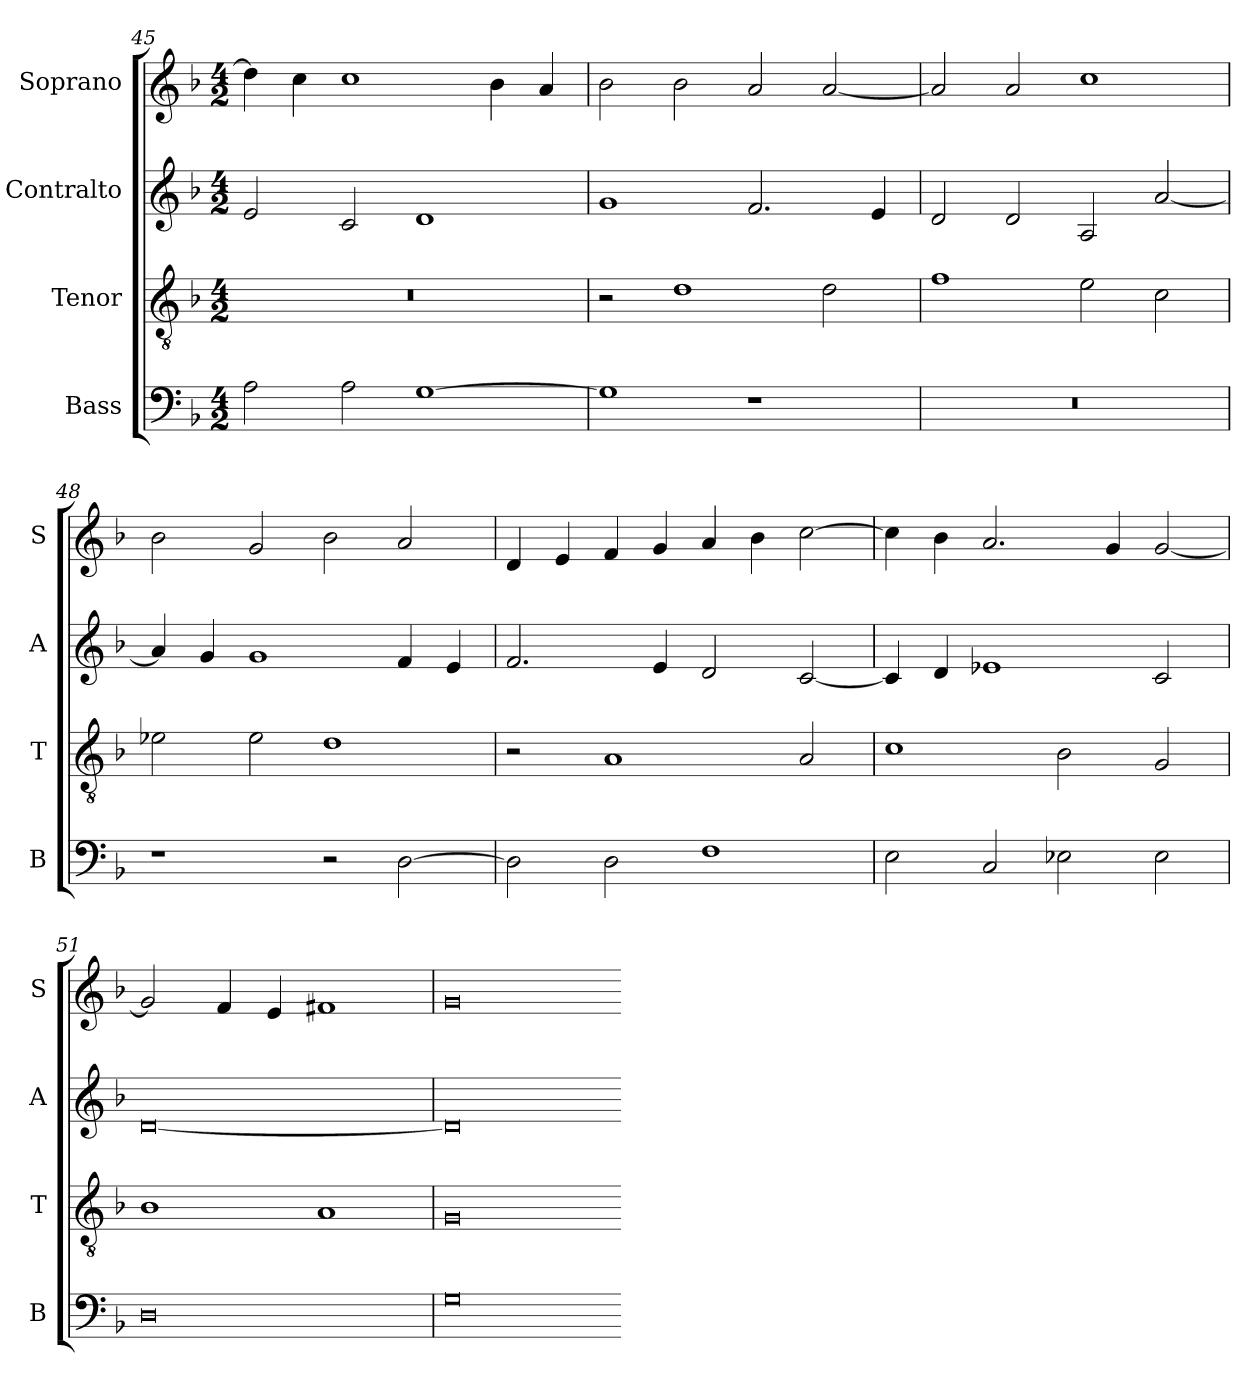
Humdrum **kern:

**kern	**kern	**kern	**kern
*part4	*part3	*part2	*part1
*staff4	*staff3	*staff2	*staff1
*I"Bass	*I"Tenor	*I"Contralto	*I"Soprano
*I'B	*I'T	*I'A	*I'S
*clefF4	*clefGv2	*clefG2	*clefG2
*k[b-]	*k[b-]	*k[b-]	*k[b-]
*G:dor	*G:dor	*G:dor	*G:dor
*M4/2	*M4/2	*M4/2	*M4/2
=45	=45	=45	=45
2A	0r	2e	4dd]
.	.	.	4cc
2A	.	2c	1cc
[1G	.	1d	.
.	.	.	4b-
.	.	.	4a
=46	=46	=46	=46
1G]	2r	1g	2b-
.	1d	.	2b-
1r	.	2.f	2a
.	2d	.	[2a
.	.	4e	.
=47	=47	=47	=47
0r	1f	2d	2a]
.	.	2d	2a
.	2e	2A	1cc
.	2c	[2a	.
=48	=48	=48	=48
1r	2e-X	4a]	2b-
.	.	4g	.
.	2e-	1g	2g
2r	1d	.	2b-
[2D	.	4f	2a
.	.	4e	.
=49	=49	=49	=49
2D]	2r	2.f	4d
.	.	.	4e
2D	1A	.	4f
.	.	4e	4g
1F	.	2d	4a
.	.	.	4b-
.	2A	[2c	[2cc
=50	=50	=50	=50
2E	1c	4c]	4cc]
.	.	4d	4b-
2C	.	1e-X	2.a
2E-X	2B-	.	.
.	.	.	4g
2E-	2G	2c	[2g
=51	=51	=51	=51
0D	1B-	[0d	2g]
.	.	.	4f
.	.	.	4e
.	1A	.	1f#X
=52	=52	=52	=52
0G	0G	0d]	0g
=-	=-	=-	=-
*-	*-	*-	*-
